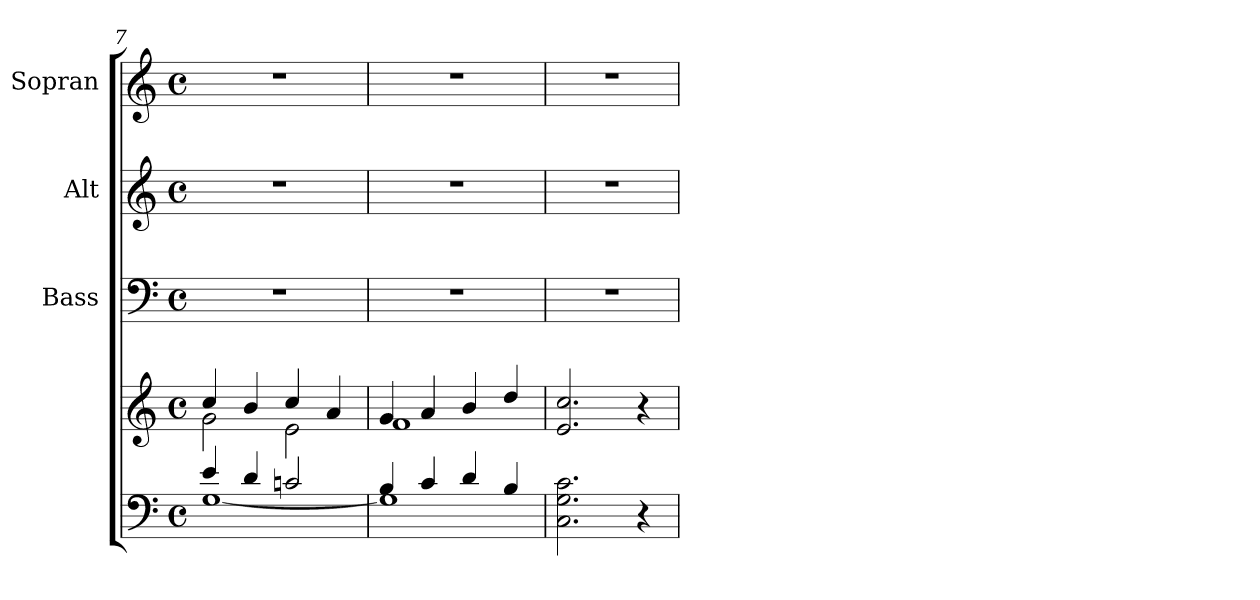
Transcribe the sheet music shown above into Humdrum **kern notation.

**kern	**kern	**kern	**kern	**kern
*part4	*part4	*part3	*part2	*part1
*staff5	*staff4	*staff3	*staff2	*staff1
*	*	*I"Bass	*I"Alt	*I"Sopran
*	*	*I'B.	*I'A	*I'S
*clefF4	*clefG2	*clefF4	*clefG2	*clefG2
*k[]	*k[]	*k[]	*k[]	*k[]
*C:	*C:	*C:	*C:	*C:
*M4/4	*M4/4	*M4/4	*M4/4	*M4/4
*met(c)	*met(c)	*met(c)	*met(c)	*met(c)
=7	=7	=7	=7	=7
*^	*^	*	*	*
4e/	[<1G	4cc/	2g\	1r	1r	1r
4d/	.	4b/	.	.	.	.
2cn/	.	4cc/	2e\	.	.	.
.	.	4a/	.	.	.	.
!!LO:LB:g=z
=8	=8	=8	=8	=8	=8	=8
4B/	1G]	4g/	1f	1r	1r	1r
4c/	.	4a/	.	.	.	.
4d/	.	4b/	.	.	.	.
4B/	.	4dd/	.	.	.	.
*v	*v	*	*	*	*	*
*	*v	*v	*	*	*
=9	=9	=9	=9	=9
2.C\ 2.G\ 2.c\	2.e/ 2.cc/	1r	1r	1r
4r	4r	.	.	.
=	=	=	=	=
*-	*-	*-	*-	*-
